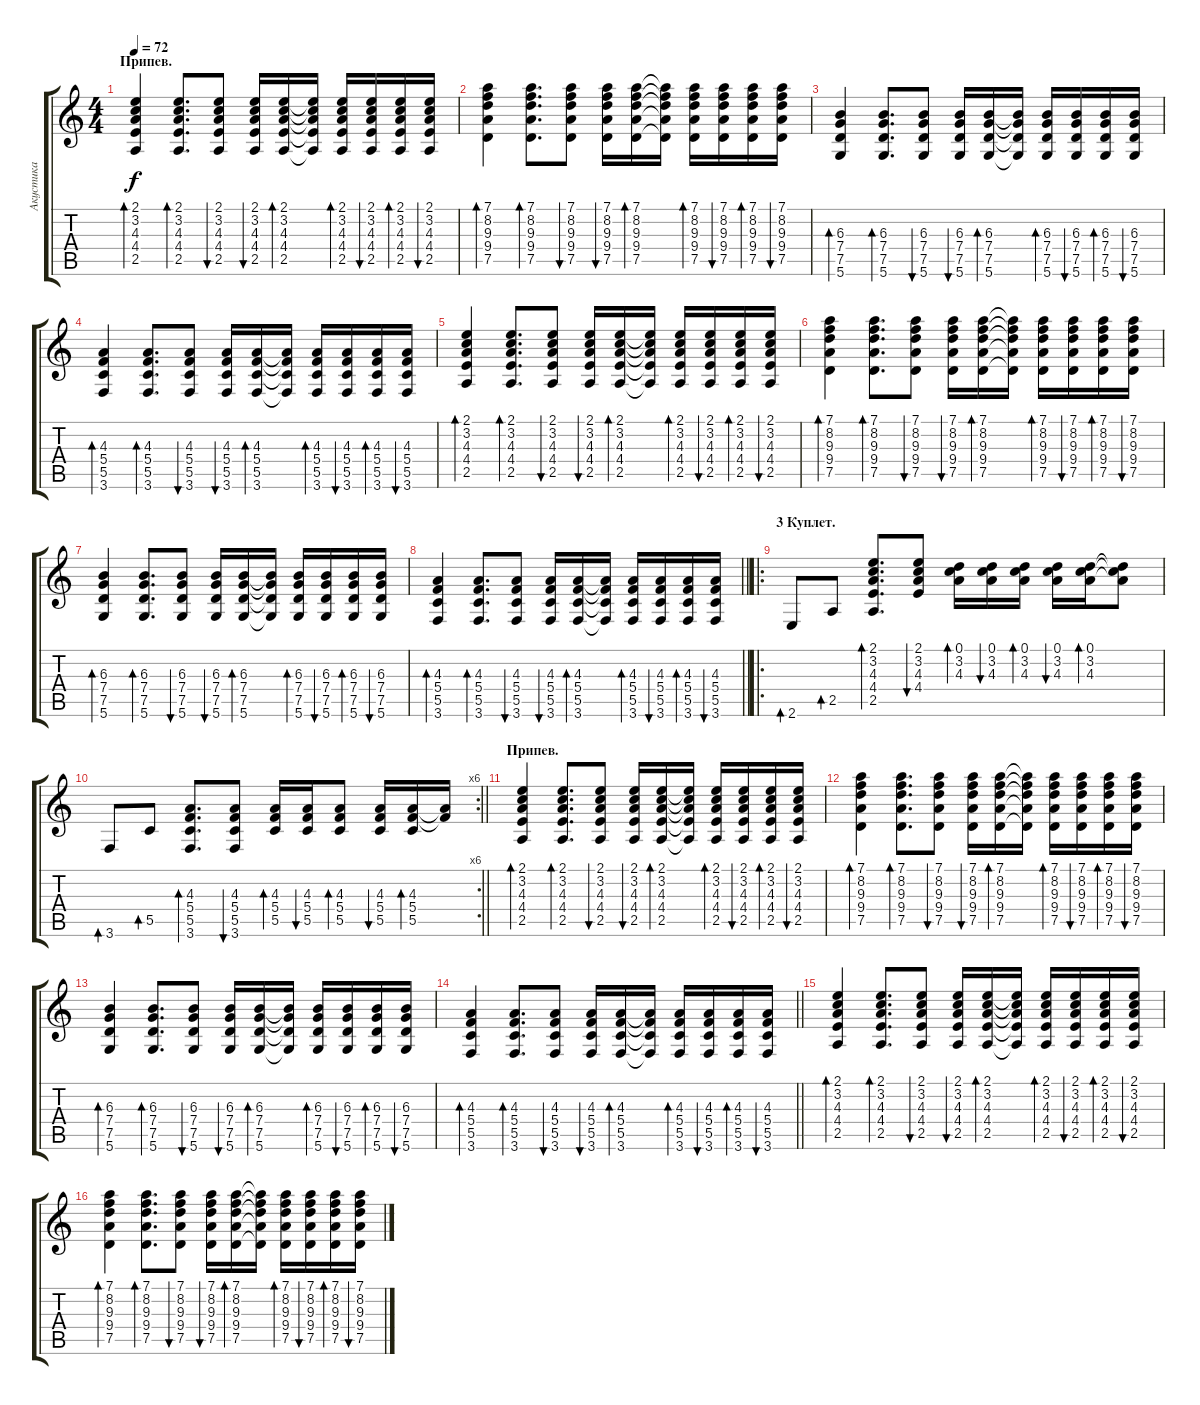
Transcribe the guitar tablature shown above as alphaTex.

\track ("Акустика" "Акустика") {instrument acousticguitarsteel}
\staff {score tabs}
\tuning (D4 A3 F3 C3 G2 D2) {hide}
\ts (4 4)
\section ("" "Припев.")
\tempo 72
\clef g2
\ks c
(2.1 3.2 4.3 4.4 2.5).4{bd 30 dy f} (2.1 3.2 4.3 4.4 2.5).8{d bd 30} (2.1 3.2 4.3 4.4 2.5).8{bu 30} (2.1 3.2 4.3 4.4 2.5).16{bu 30} (2.1 3.2 4.3 4.4 2.5).16{bd 30} (2.1{t} 3.2{t} 4.3{t} 4.4{t} 2.5{t}).16 (2.1 3.2 4.3 4.4 2.5).16{bd 30} (2.1 3.2 4.3 4.4 2.5).16{bu 30} (2.1 3.2 4.3 4.4 2.5).16{bd 30} (2.1 3.2 4.3 4.4 2.5).16{bu 30} |
(7.1 8.2 9.3 9.4 7.5).4{bd 30} (7.1 8.2 9.3 9.4 7.5).8{d bd 30} (7.1 8.2 9.3 9.4 7.5).8{bu 30} (7.1 8.2 9.3 9.4 7.5).16{bu 30} (7.1 8.2 9.3 9.4 7.5).16{bd 30} (7.1{t} 8.2{t} 9.3{t} 9.4{t} 7.5{t}).16 (7.1 8.2 9.3 9.4 7.5).16{bd 30} (7.1 8.2 9.3 9.4 7.5).16{bu 30} (7.1 8.2 9.3 9.4 7.5).16{bd 30} (7.1 8.2 9.3 9.4 7.5).16{bu 30} |
(6.3 7.4 7.5 5.6).4{bd 30} (6.3 7.4 7.5 5.6).8{d bd 30} (6.3 7.4 7.5 5.6).8{bu 30} (6.3 7.4 7.5 5.6).16{bu 30} (6.3 7.4 7.5 5.6).16{bd 30} (6.3{t} 7.4{t} 7.5{t} 5.6{t}).16 (6.3 7.4 7.5 5.6).16{bd 30} (6.3 7.4 7.5 5.6).16{bu 30} (6.3 7.4 7.5 5.6).16{bd 30} (6.3 7.4 7.5 5.6).16{bu 30} |
(4.3 5.4 5.5 3.6).4{bd 30} (4.3 5.4 5.5 3.6).8{d bd 30} (4.3 5.4 5.5 3.6).8{bu 30} (4.3 5.4 5.5 3.6).16{bu 30} (4.3 5.4 5.5 3.6).16{bd 30} (4.3{t} 5.4{t} 5.5{t} 3.6{t}).16 (4.3 5.4 5.5 3.6).16{bd 30} (4.3 5.4 5.5 3.6).16{bu 30} (4.3 5.4 5.5 3.6).16{bd 30} (4.3 5.4 5.5 3.6).16{bu 30} |
(2.1 3.2 4.3 4.4 2.5).4{bd 30} (2.1 3.2 4.3 4.4 2.5).8{d bd 30} (2.1 3.2 4.3 4.4 2.5).8{bu 30} (2.1 3.2 4.3 4.4 2.5).16{bu 30} (2.1 3.2 4.3 4.4 2.5).16{bd 30} (2.1{t} 3.2{t} 4.3{t} 4.4{t} 2.5{t}).16 (2.1 3.2 4.3 4.4 2.5).16{bd 30} (2.1 3.2 4.3 4.4 2.5).16{bu 30} (2.1 3.2 4.3 4.4 2.5).16{bd 30} (2.1 3.2 4.3 4.4 2.5).16{bu 30} |
(7.1 8.2 9.3 9.4 7.5).4{bd 30} (7.1 8.2 9.3 9.4 7.5).8{d bd 30} (7.1 8.2 9.3 9.4 7.5).8{bu 30} (7.1 8.2 9.3 9.4 7.5).16{bu 30} (7.1 8.2 9.3 9.4 7.5).16{bd 30} (7.1{t} 8.2{t} 9.3{t} 9.4{t} 7.5{t}).16 (7.1 8.2 9.3 9.4 7.5).16{bd 30} (7.1 8.2 9.3 9.4 7.5).16{bu 30} (7.1 8.2 9.3 9.4 7.5).16{bd 30} (7.1 8.2 9.3 9.4 7.5).16{bu 30} |
(6.3 7.4 7.5 5.6).4{bd 30} (6.3 7.4 7.5 5.6).8{d bd 30} (6.3 7.4 7.5 5.6).8{bu 30} (6.3 7.4 7.5 5.6).16{bu 30} (6.3 7.4 7.5 5.6).16{bd 30} (6.3{t} 7.4{t} 7.5{t} 5.6{t}).16 (6.3 7.4 7.5 5.6).16{bd 30} (6.3 7.4 7.5 5.6).16{bu 30} (6.3 7.4 7.5 5.6).16{bd 30} (6.3 7.4 7.5 5.6).16{bu 30} |
\barLineRight lightlight
(4.3 5.4 5.5 3.6).4{bd 30} (4.3 5.4 5.5 3.6).8{d bd 30} (4.3 5.4 5.5 3.6).8{bu 30} (4.3 5.4 5.5 3.6).16{bu 30} (4.3 5.4 5.5 3.6).16{bd 30} (4.3{t} 5.4{t} 5.5{t} 3.6{t}).16 (4.3 5.4 5.5 3.6).16{bd 30} (4.3 5.4 5.5 3.6).16{bu 30} (4.3 5.4 5.5 3.6).16{bd 30} (4.3 5.4 5.5 3.6).16{bu 30} |
\ro
\section ("" "3 Куплет.")
2.6.8{bd 30} 2.5.8{bd 30} (2.1 3.2 4.3 4.4 2.5).8{d bd 30} (2.1 3.2 4.3 4.4).8{bu 30} (0.1 3.2 4.3).16{bd 30} (0.1 3.2 4.3).16{bu 30} (0.1 3.2 4.3).16{bd 30} (0.1 3.2 4.3).16{bu 30} (0.1 3.2 4.3).16{bd 30} (0.1{t} 3.2{t} 4.3{t}).8 |
\rc 6
\barLineRight lightlight
3.6.8{bd 30} 5.5.8{bd 30} (4.3 5.4 5.5 3.6).8{d bd 30} (4.3 5.4 5.5 3.6).8{bu 30} (4.3 5.4 5.5).16{bd 30} (4.3 5.4 5.5).16{bu 30} (4.3 5.4 5.5).8{bd 30} (4.3 5.4 5.5).16{bu 30} (4.3 5.4 5.5).16{bd 30} (4.3{t} 5.4{t}).16 |
\section ("" "Припев.")
(2.1 3.2 4.3 4.4 2.5).4{bd 30} (2.1 3.2 4.3 4.4 2.5).8{d bd 30} (2.1 3.2 4.3 4.4 2.5).8{bu 30} (2.1 3.2 4.3 4.4 2.5).16{bu 30} (2.1 3.2 4.3 4.4 2.5).16{bd 30} (2.1{t} 3.2{t} 4.3{t} 4.4{t} 2.5{t}).16 (2.1 3.2 4.3 4.4 2.5).16{bd 30} (2.1 3.2 4.3 4.4 2.5).16{bu 30} (2.1 3.2 4.3 4.4 2.5).16{bd 30} (2.1 3.2 4.3 4.4 2.5).16{bu 30} |
(7.1 8.2 9.3 9.4 7.5).4{bd 30} (7.1 8.2 9.3 9.4 7.5).8{d bd 30} (7.1 8.2 9.3 9.4 7.5).8{bu 30} (7.1 8.2 9.3 9.4 7.5).16{bu 30} (7.1 8.2 9.3 9.4 7.5).16{bd 30} (7.1{t} 8.2{t} 9.3{t} 9.4{t} 7.5{t}).16 (7.1 8.2 9.3 9.4 7.5).16{bd 30} (7.1 8.2 9.3 9.4 7.5).16{bu 30} (7.1 8.2 9.3 9.4 7.5).16{bd 30} (7.1 8.2 9.3 9.4 7.5).16{bu 30} |
(6.3 7.4 7.5 5.6).4{bd 30} (6.3 7.4 7.5 5.6).8{d bd 30} (6.3 7.4 7.5 5.6).8{bu 30} (6.3 7.4 7.5 5.6).16{bu 30} (6.3 7.4 7.5 5.6).16{bd 30} (6.3{t} 7.4{t} 7.5{t} 5.6{t}).16 (6.3 7.4 7.5 5.6).16{bd 30} (6.3 7.4 7.5 5.6).16{bu 30} (6.3 7.4 7.5 5.6).16{bd 30} (6.3 7.4 7.5 5.6).16{bu 30} |
\barLineRight lightlight
(4.3 5.4 5.5 3.6).4{bd 30} (4.3 5.4 5.5 3.6).8{d bd 30} (4.3 5.4 5.5 3.6).8{bu 30} (4.3 5.4 5.5 3.6).16{bu 30} (4.3 5.4 5.5 3.6).16{bd 30} (4.3{t} 5.4{t} 5.5{t} 3.6{t}).16 (4.3 5.4 5.5 3.6).16{bd 30} (4.3 5.4 5.5 3.6).16{bu 30} (4.3 5.4 5.5 3.6).16{bd 30} (4.3 5.4 5.5 3.6).16{bu 30} |
(2.1 3.2 4.3 4.4 2.5).4{bd 30} (2.1 3.2 4.3 4.4 2.5).8{d bd 30} (2.1 3.2 4.3 4.4 2.5).8{bu 30} (2.1 3.2 4.3 4.4 2.5).16{bu 30} (2.1 3.2 4.3 4.4 2.5).16{bd 30} (2.1{t} 3.2{t} 4.3{t} 4.4{t} 2.5{t}).16 (2.1 3.2 4.3 4.4 2.5).16{bd 30} (2.1 3.2 4.3 4.4 2.5).16{bu 30} (2.1 3.2 4.3 4.4 2.5).16{bd 30} (2.1 3.2 4.3 4.4 2.5).16{bu 30} |
(7.1 8.2 9.3 9.4 7.5).4{bd 30} (7.1 8.2 9.3 9.4 7.5).8{d bd 30} (7.1 8.2 9.3 9.4 7.5).8{bu 30} (7.1 8.2 9.3 9.4 7.5).16{bu 30} (7.1 8.2 9.3 9.4 7.5).16{bd 30} (7.1{t} 8.2{t} 9.3{t} 9.4{t} 7.5{t}).16 (7.1 8.2 9.3 9.4 7.5).16{bd 30} (7.1 8.2 9.3 9.4 7.5).16{bu 30} (7.1 8.2 9.3 9.4 7.5).16{bd 30} (7.1 8.2 9.3 9.4 7.5).16{bu 30}
